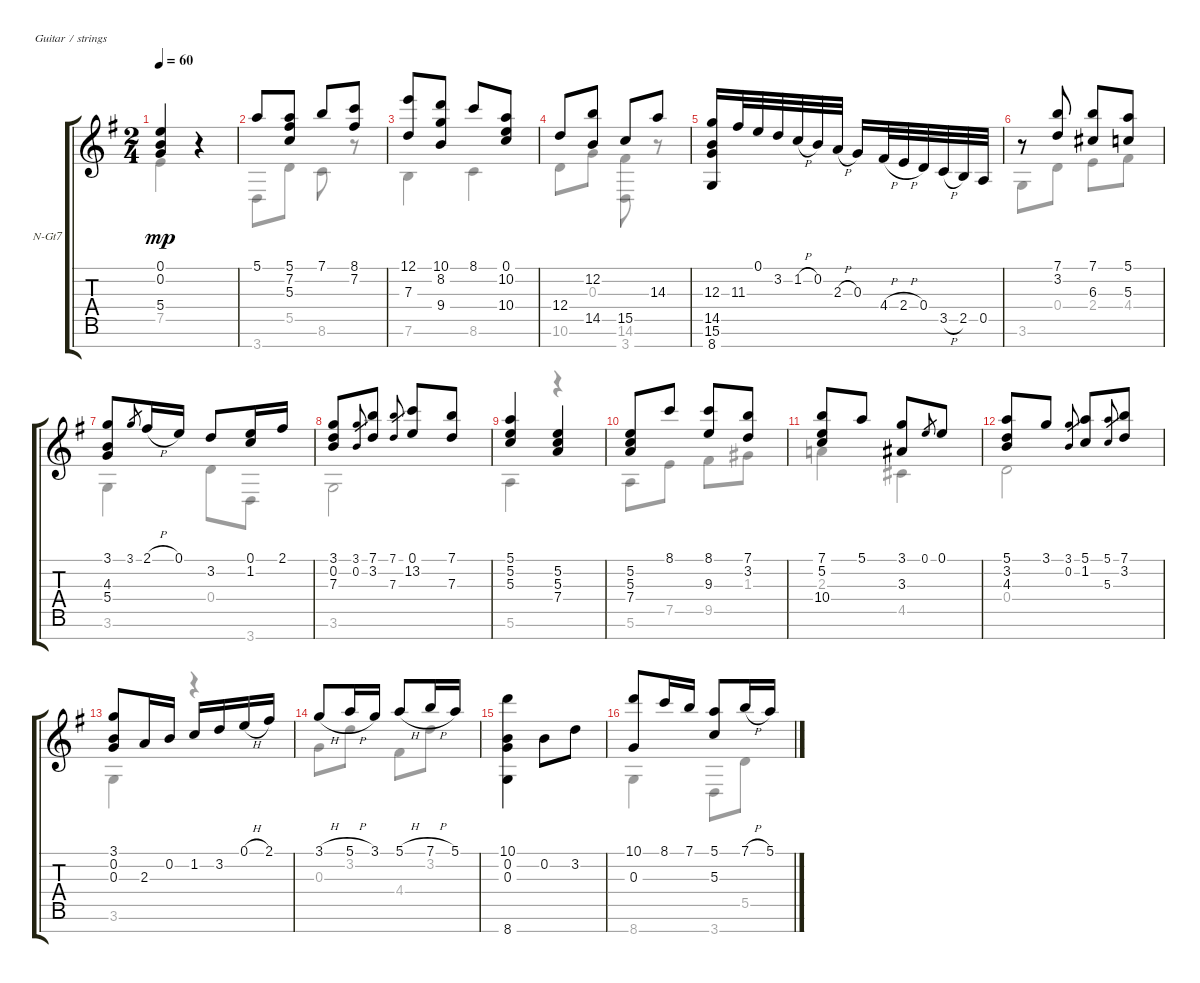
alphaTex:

\defaultSystemsLayout 4
\bracketExtendMode groupsimilarinstruments
\firstSystemTrackNameOrientation horizontal
\otherSystemsTrackNameOrientation horizontal
\track ("Nylon Guitar" "N-Gt7") {instrument acousticguitarnylon}
\staff {score tabs}
\tuning (E4 B3 G3 D3 A2 E2 B1)
\voice
\ts (2 4)
\tempo 60
\clef g2
\ks g
(5.4 0.2 0.1).4{dy mp} r.4 |
5.1.8 (5.1 7.2 5.3).8 7.1.8 (8.1 7.2).8 |
(7.3 12.1).8 (10.1 8.2 9.4).8 8.1.8 (10.2 0.1 10.4).8 |
12.4.8 (12.2 14.5).8 15.5.8 14.3.8 |
(12.3 14.5 15.6 8.7).16 11.3.32 0.1.32 3.2.32 1.2{h}.32 0.2.32 2.3{h}.32 0.3.16 4.4{h}.32 2.4{h}.32 0.4.32 3.5{h}.32 2.5.32 0.5.32 |
r.8 (3.2 7.1).8 (7.1 6.3).8 (5.3 5.1).8 |
(3.1 4.3 5.4).8 3.1.8{gr} 2.1{h}.16 0.1.16 3.2.8 (0.1 1.2).16 2.1.16 |
(0.2 7.3 3.1).8 (3.1 0.2).8{gr} (3.2 7.1).8 (7.1 7.3).8{gr} (0.1 13.2).8 (7.3 7.1).8 |
(5.1 5.2 5.3).4 (5.2 5.3 7.4).4 |
(7.4 5.3 5.2).8 8.1.8 (8.1 9.3).8 (3.2 7.1).8 |
(7.1 5.2 10.4).8 5.1.8 (3.1 3.3).8 0.1.8{gr} 0.1.8 |
(5.1 3.2 4.3).8 3.1.8 (3.1 0.2).8{gr} (1.2 5.1).8 (5.1 5.3).8{gr} (3.2 7.1).8 |
(3.1 0.2 0.3).8 2.3.16 0.2.16 1.2.16 3.2.16 0.1{h}.16 2.1.16 |
3.1{h}.8 5.1{h}.16 3.1.16 5.1{h}.8 7.1{h}.16 5.1.16 |
(10.1 0.2 0.3 8.7).4 0.2.8 3.2.8 |
(0.3 10.1).8 8.1.16 7.1.16 (5.1 5.3).8 7.1{h}.16 5.1.16
\voice
\clef g2
\ottava regular
\simile none
\ks g
7.5.4{dy mp} r.4 |
3.7.8 5.5.8 8.6.8 r.8 |
7.6.4 8.6.4 |
10.6.8 0.3.8 (14.6 3.7).8 r.8 |
|
3.6.8 0.4.8 2.4.8 4.4.8 |
3.6.4 0.4.8 3.7.8 |
3.6.2 |
5.6.4 r.4 |
5.6.8 7.5.8 9.5.8 1.3.8 |
2.3.4 4.5.4 |
0.4.2 |
3.6.4 r.4 |
0.3.8 3.2.8 4.4.8 3.2.8 |
|
8.7.4 3.7.8 5.5.8
